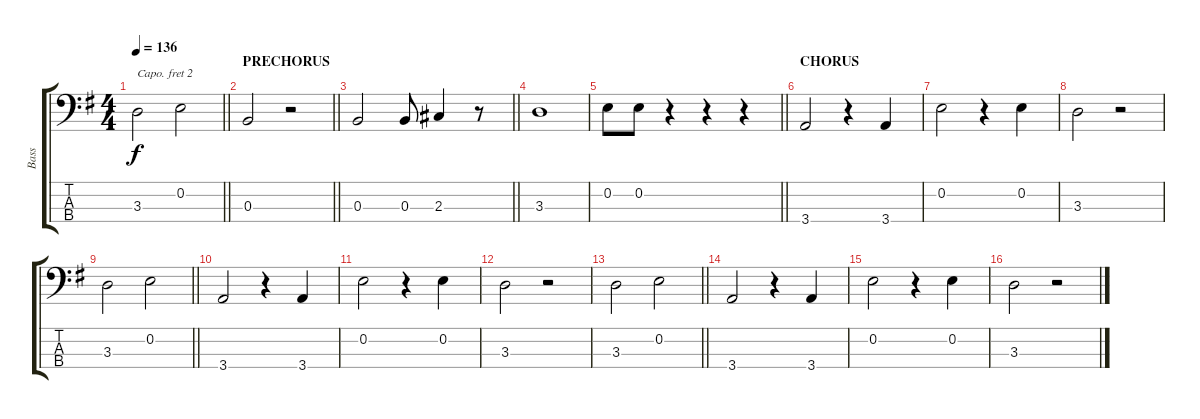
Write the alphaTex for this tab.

\track ("Bass" "Bass") {instrument acousticbass}
\staff {score tabs}
\capo 2
\tuning (G2 D2 A1 E1) {hide}
\ts (4 4)
\tempo 136
\clef f4
\barLineRight lightlight
\ks g
3.3.2{dy f} 0.2.2 |
\section ("" "PRECHORUS")
\barLineRight lightlight
0.3.2 r.2 |
\barLineRight lightlight
0.3.2 0.3.8 2.3.4 r.8 |
3.3.1 |
\barLineRight lightlight
0.2.8 0.2.8 r.4 r.4 r.4 |
\section ("" "CHORUS")
3.4.2 r.4 3.4.4 |
0.2.2 r.4 0.2.4 |
3.3.2 r.2 |
\barLineRight lightlight
3.3.2 0.2.2 |
\section ("" "")
3.4.2 r.4 3.4.4 |
0.2.2 r.4 0.2.4 |
3.3.2 r.2 |
\barLineRight lightlight
3.3.2 0.2.2 |
\section ("" "")
3.4.2 r.4 3.4.4 |
0.2.2 r.4 0.2.4 |
3.3.2 r.2
